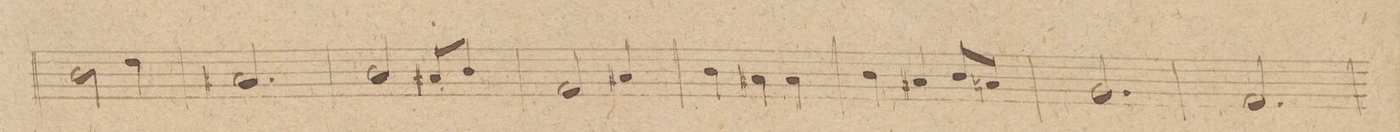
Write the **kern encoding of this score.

**kern	**dynam
*I"Basso.	*
*clefF4	*
*k[b-]	*
*met(c|)	*
*M3/4	*
2D\	.
4F\	.
=130	=130
2.C#X/	.
=131	=131
2D\	.
8C#X/L	.
8D/J	.
=132	=132
2AA/	.
4C#X/	.
=133	=133
4D\	.
4C#X\	.
4C#\	.
=134	=134
4D\	.
4C#X/	.
8D/L	.
8Cn/J	.
=135	=135
2.BB-/	.
=136	=136
2.AA/	.
=137	=137
*-	*-
